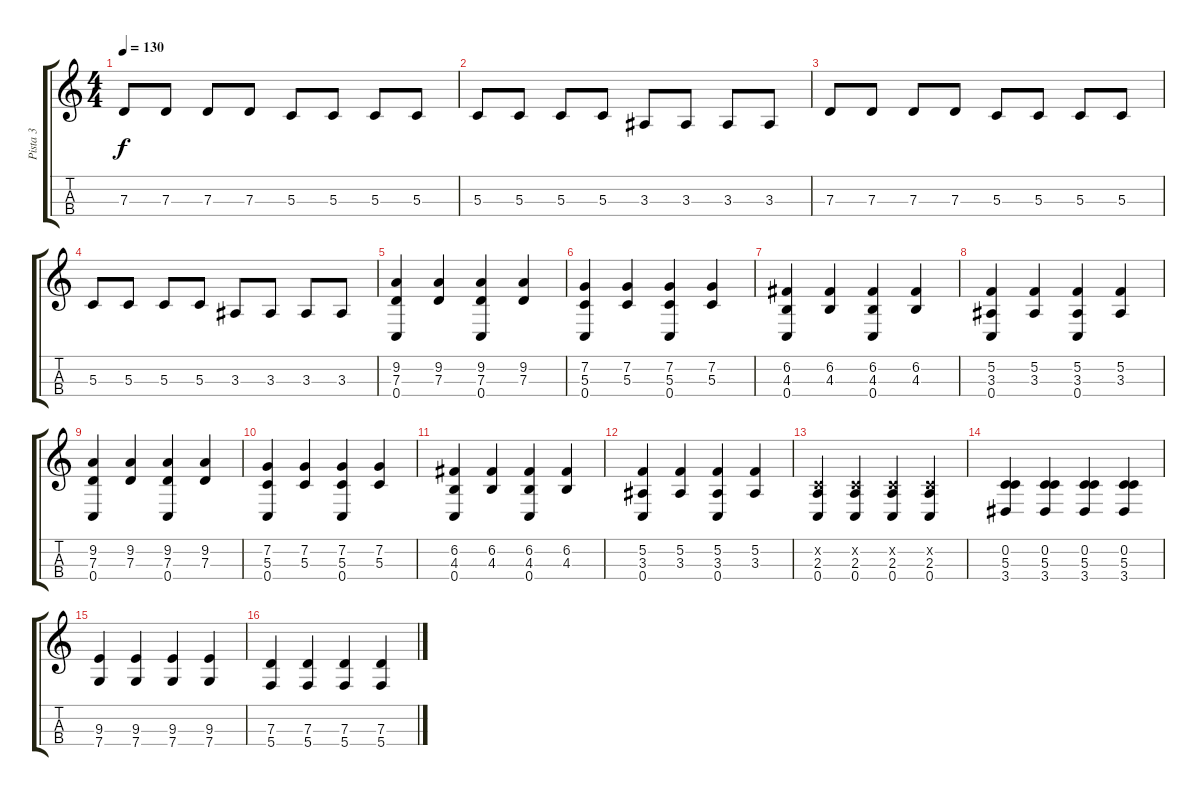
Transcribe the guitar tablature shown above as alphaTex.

\track ("Pista 3" "Pista 3") {instrument electricbassfinger}
\staff {score tabs}
\tuning (A3 C3 G2 C2) {hide}
\ts (4 4)
\tempo 130
\clef g2
\ks c
7.3.8{dy f} 7.3.8 7.3.8 7.3.8 5.3.8 5.3.8 5.3.8 5.3.8 |
5.3.8 5.3.8 5.3.8 5.3.8 3.3.8 3.3.8 3.3.8 3.3.8 |
7.3.8 7.3.8 7.3.8 7.3.8 5.3.8 5.3.8 5.3.8 5.3.8 |
5.3.8 5.3.8 5.3.8 5.3.8 3.3.8 3.3.8 3.3.8 3.3.8 |
(9.2 7.3 0.4).4 (9.2 7.3).4 (9.2 7.3 0.4).4 (9.2 7.3).4 |
(7.2 5.3 0.4).4 (7.2 5.3).4 (7.2 5.3 0.4).4 (7.2 5.3).4 |
(6.2 4.3 0.4).4 (6.2 4.3).4 (6.2 4.3 0.4).4 (6.2 4.3).4 |
(5.2 3.3 0.4).4 (5.2 3.3).4 (5.2 3.3 0.4).4 (5.2 3.3).4 |
(9.2 7.3 0.4).4 (9.2 7.3).4 (9.2 7.3 0.4).4 (9.2 7.3).4 |
(7.2 5.3 0.4).4 (7.2 5.3).4 (7.2 5.3 0.4).4 (7.2 5.3).4 |
(6.2 4.3 0.4).4 (6.2 4.3).4 (6.2 4.3 0.4).4 (6.2 4.3).4 |
(5.2 3.3 0.4).4 (5.2 3.3).4 (5.2 3.3 0.4).4 (5.2 3.3).4 |
(0.2{x} 2.3 0.4).4 (0.2{x} 2.3 0.4).4 (0.2{x} 2.3 0.4).4 (0.2{x} 2.3 0.4).4 |
(0.2 5.3 3.4).4 (0.2 5.3 3.4).4 (0.2 5.3 3.4).4 (0.2 5.3 3.4).4 |
(9.3 7.4).4 (9.3 7.4).4 (9.3 7.4).4 (9.3 7.4).4 |
(7.3 5.4).4 (7.3 5.4).4 (7.3 5.4).4 (7.3 5.4).4
